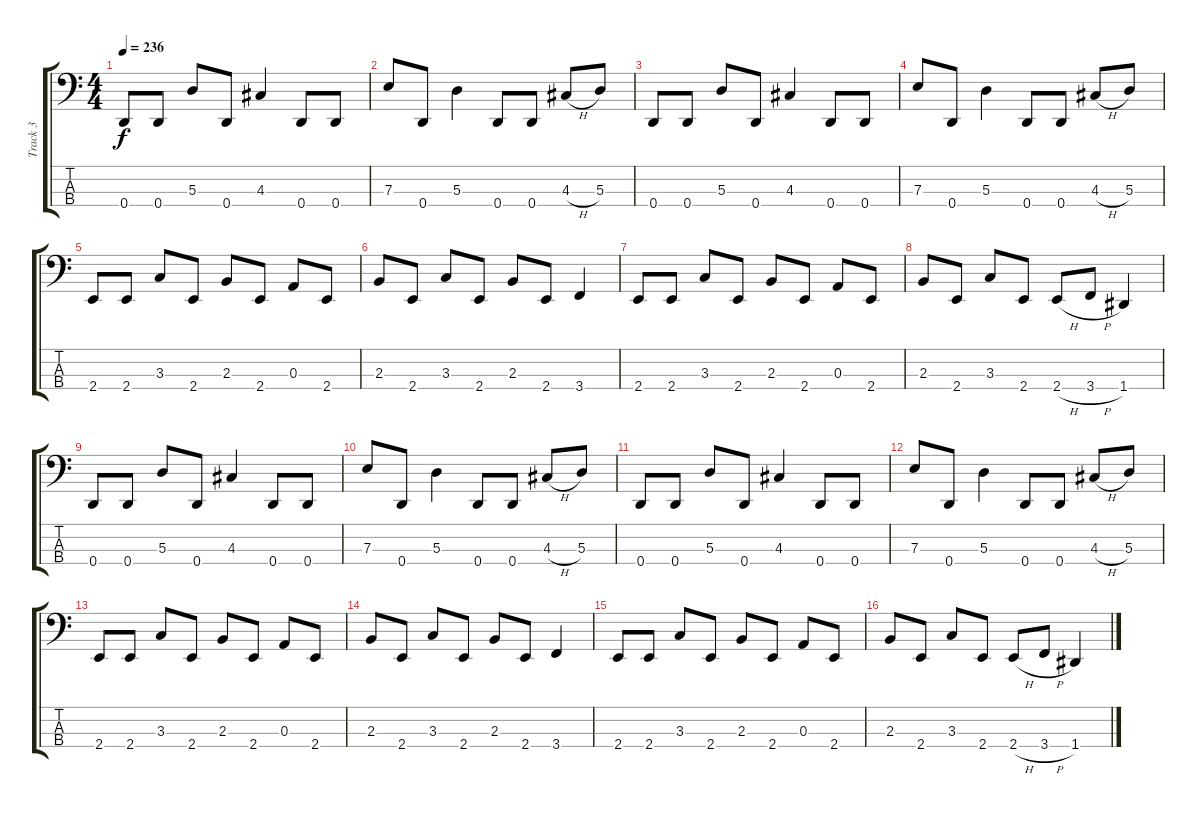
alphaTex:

\track ("Track 3" "Track 3") {instrument electricbasspick}
\staff {score tabs}
\tuning (G2 D2 A1 D1) {hide}
\ts (4 4)
\tempo 236
\clef f4
\ks c
0.4.8{dy f instrument electricbasspick} 0.4.8 5.3.8 0.4.8 4.3.4 0.4.8 0.4.8 |
7.3.8 0.4.8 5.3.4 0.4.8 0.4.8 4.3{h}.8 5.3.8 |
0.4.8 0.4.8 5.3.8 0.4.8 4.3.4 0.4.8 0.4.8 |
7.3.8 0.4.8 5.3.4 0.4.8 0.4.8 4.3{h}.8 5.3.8 |
2.4.8 2.4.8 3.3.8 2.4.8 2.3.8 2.4.8 0.3.8 2.4.8 |
2.3.8 2.4.8 3.3.8 2.4.8 2.3.8 2.4.8 3.4.4 |
2.4.8 2.4.8 3.3.8 2.4.8 2.3.8 2.4.8 0.3.8 2.4.8 |
2.3.8 2.4.8 3.3.8 2.4.8 2.4{h}.8 3.4{h}.8 1.4.4 |
0.4.8 0.4.8 5.3.8 0.4.8 4.3.4 0.4.8 0.4.8 |
7.3.8 0.4.8 5.3.4 0.4.8 0.4.8 4.3{h}.8 5.3.8 |
0.4.8 0.4.8 5.3.8 0.4.8 4.3.4 0.4.8 0.4.8 |
7.3.8 0.4.8 5.3.4 0.4.8 0.4.8 4.3{h}.8 5.3.8 |
2.4.8 2.4.8 3.3.8 2.4.8 2.3.8 2.4.8 0.3.8 2.4.8 |
2.3.8 2.4.8 3.3.8 2.4.8 2.3.8 2.4.8 3.4.4 |
2.4.8 2.4.8 3.3.8 2.4.8 2.3.8 2.4.8 0.3.8 2.4.8 |
2.3.8 2.4.8 3.3.8 2.4.8 2.4{h}.8 3.4{h}.8 1.4.4
